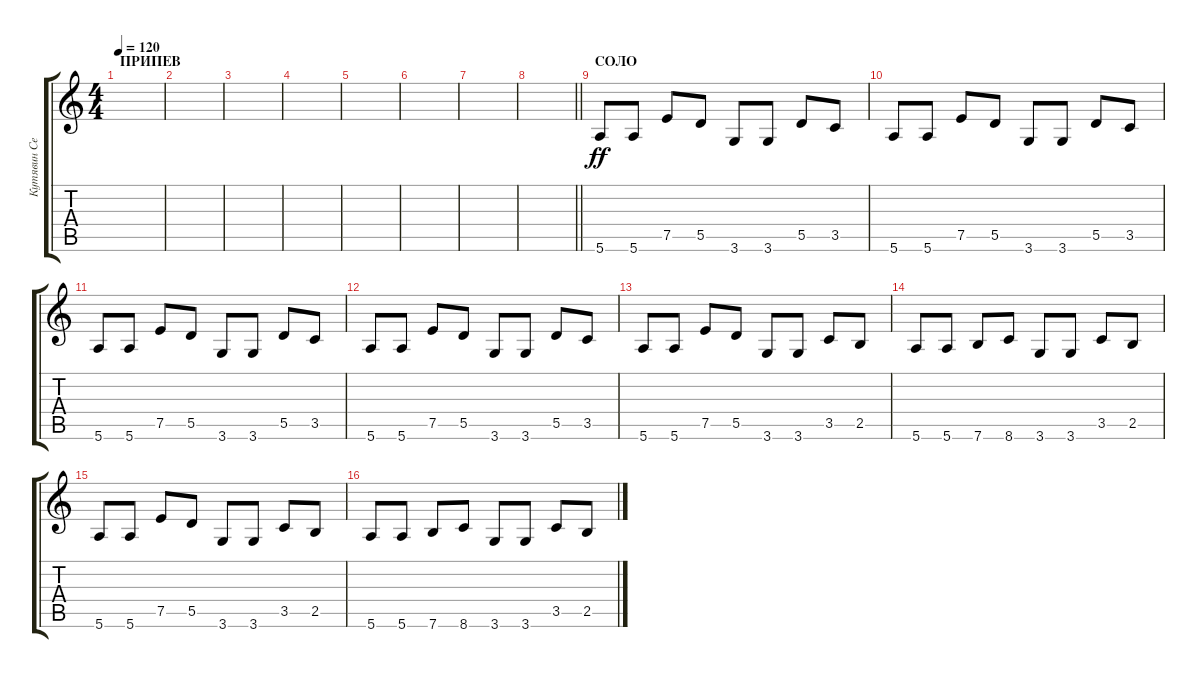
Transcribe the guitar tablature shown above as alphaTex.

\track ("Кутявин Сергей" "Кутявин Се") {instrument acousticguitarsteel}
\staff {score tabs}
\tuning (E4 B3 G3 D3 A2 E2) {hide}
\ts (4 4)
\section ("" "ПРИПЕВ")
\tempo 120
\clef g2
\ks c
|
|
|
|
|
|
|
\barLineRight lightlight
|
\section ("" "СОЛО")
5.6.8{dy ff} 5.6.8 7.5.8 5.5.8 3.6.8 3.6.8 5.5.8 3.5.8 |
5.6.8 5.6.8 7.5.8 5.5.8 3.6.8 3.6.8 5.5.8 3.5.8 |
5.6.8 5.6.8 7.5.8 5.5.8 3.6.8 3.6.8 5.5.8 3.5.8 |
5.6.8 5.6.8 7.5.8 5.5.8 3.6.8 3.6.8 5.5.8 3.5.8 |
5.6.8 5.6.8 7.5.8 5.5.8 3.6.8 3.6.8 3.5.8 2.5.8 |
5.6.8 5.6.8 7.6.8 8.6.8 3.6.8 3.6.8 3.5.8 2.5.8 |
5.6.8 5.6.8 7.5.8 5.5.8 3.6.8 3.6.8 3.5.8 2.5.8 |
5.6.8 5.6.8 7.6.8 8.6.8 3.6.8 3.6.8 3.5.8 2.5.8
